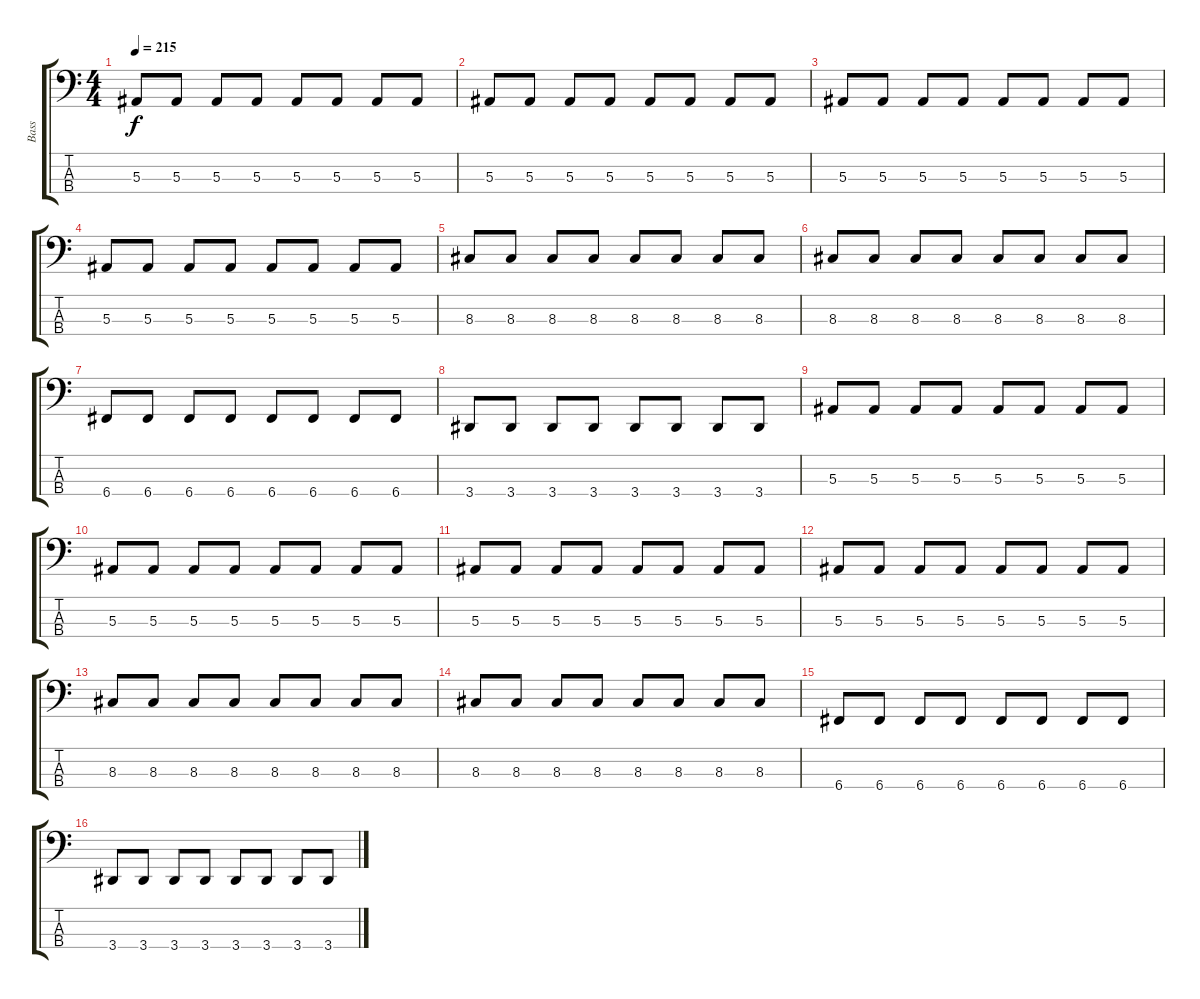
\track ("Bass" "Bass") {instrument electricbassfinger}
\staff {score tabs}
\tuning (Eb2 Bb1 F1 C1) {hide}
\ts (4 4)
\tempo 215
\clef f4
\ks c
5.3.8{dy f} 5.3.8 5.3.8 5.3.8 5.3.8 5.3.8 5.3.8 5.3.8 |
5.3.8 5.3.8 5.3.8 5.3.8 5.3.8 5.3.8 5.3.8 5.3.8 |
5.3.8 5.3.8 5.3.8 5.3.8 5.3.8 5.3.8 5.3.8 5.3.8 |
5.3.8 5.3.8 5.3.8 5.3.8 5.3.8 5.3.8 5.3.8 5.3.8 |
8.3.8 8.3.8 8.3.8 8.3.8 8.3.8 8.3.8 8.3.8 8.3.8 |
8.3.8 8.3.8 8.3.8 8.3.8 8.3.8 8.3.8 8.3.8 8.3.8 |
6.4.8 6.4.8 6.4.8 6.4.8 6.4.8 6.4.8 6.4.8 6.4.8 |
3.4.8 3.4.8 3.4.8 3.4.8 3.4.8 3.4.8 3.4.8 3.4.8 |
5.3.8 5.3.8 5.3.8 5.3.8 5.3.8 5.3.8 5.3.8 5.3.8 |
5.3.8 5.3.8 5.3.8 5.3.8 5.3.8 5.3.8 5.3.8 5.3.8 |
5.3.8 5.3.8 5.3.8 5.3.8 5.3.8 5.3.8 5.3.8 5.3.8 |
5.3.8 5.3.8 5.3.8 5.3.8 5.3.8 5.3.8 5.3.8 5.3.8 |
8.3.8 8.3.8 8.3.8 8.3.8 8.3.8 8.3.8 8.3.8 8.3.8 |
8.3.8 8.3.8 8.3.8 8.3.8 8.3.8 8.3.8 8.3.8 8.3.8 |
6.4.8 6.4.8 6.4.8 6.4.8 6.4.8 6.4.8 6.4.8 6.4.8 |
3.4.8 3.4.8 3.4.8 3.4.8 3.4.8 3.4.8 3.4.8 3.4.8
